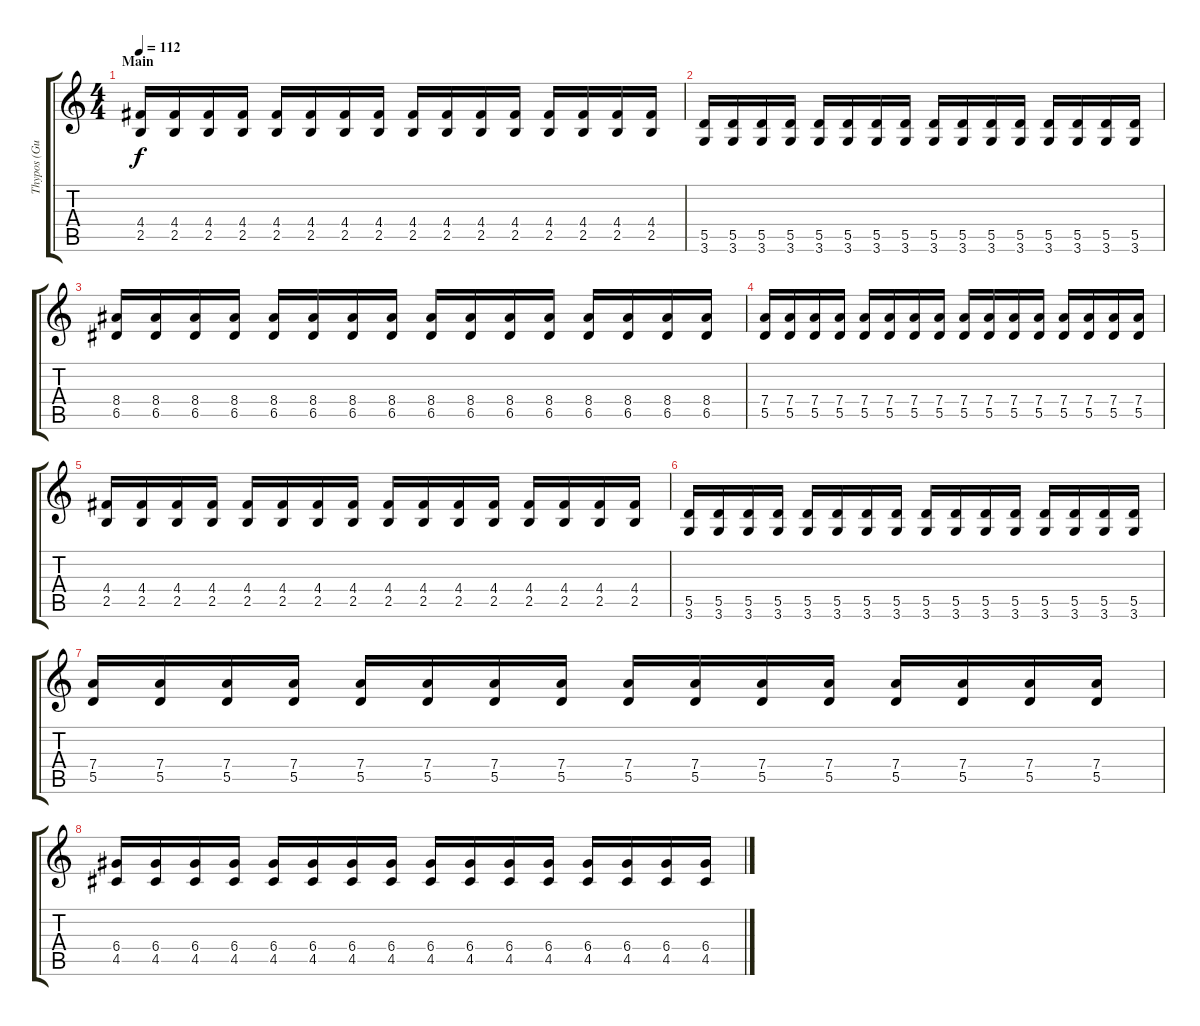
\track ("Thypos (Guitar)" "Thypos (Gu") {instrument distortionguitar}
\staff {score tabs}
\tuning (E4 B3 G3 D3 A2 E2) {hide}
\ts (4 4)
\section ("" "Main")
\tempo 112
\clef g2
\ks c
(4.4 2.5).16{dy f} (4.4 2.5).16 (4.4 2.5).16 (4.4 2.5).16 (4.4 2.5).16 (4.4 2.5).16 (4.4 2.5).16 (4.4 2.5).16 (4.4 2.5).16 (4.4 2.5).16 (4.4 2.5).16 (4.4 2.5).16 (4.4 2.5).16 (4.4 2.5).16 (4.4 2.5).16 (4.4 2.5).16 |
(5.5 3.6).16 (5.5 3.6).16 (5.5 3.6).16 (5.5 3.6).16 (5.5 3.6).16 (5.5 3.6).16 (5.5 3.6).16 (5.5 3.6).16 (5.5 3.6).16 (5.5 3.6).16 (5.5 3.6).16 (5.5 3.6).16 (5.5 3.6).16 (5.5 3.6).16 (5.5 3.6).16 (5.5 3.6).16 |
(8.4 6.5).16 (8.4 6.5).16 (8.4 6.5).16 (8.4 6.5).16 (8.4 6.5).16 (8.4 6.5).16 (8.4 6.5).16 (8.4 6.5).16 (8.4 6.5).16 (8.4 6.5).16 (8.4 6.5).16 (8.4 6.5).16 (8.4 6.5).16 (8.4 6.5).16 (8.4 6.5).16 (8.4 6.5).16 |
(7.4 5.5).16 (7.4 5.5).16 (7.4 5.5).16 (7.4 5.5).16 (7.4 5.5).16 (7.4 5.5).16 (7.4 5.5).16 (7.4 5.5).16 (7.4 5.5).16 (7.4 5.5).16 (7.4 5.5).16 (7.4 5.5).16 (7.4 5.5).16 (7.4 5.5).16 (7.4 5.5).16 (7.4 5.5).16 |
(4.4 2.5).16 (4.4 2.5).16 (4.4 2.5).16 (4.4 2.5).16 (4.4 2.5).16 (4.4 2.5).16 (4.4 2.5).16 (4.4 2.5).16 (4.4 2.5).16 (4.4 2.5).16 (4.4 2.5).16 (4.4 2.5).16 (4.4 2.5).16 (4.4 2.5).16 (4.4 2.5).16 (4.4 2.5).16 |
(5.5 3.6).16 (5.5 3.6).16 (5.5 3.6).16 (5.5 3.6).16 (5.5 3.6).16 (5.5 3.6).16 (5.5 3.6).16 (5.5 3.6).16 (5.5 3.6).16 (5.5 3.6).16 (5.5 3.6).16 (5.5 3.6).16 (5.5 3.6).16 (5.5 3.6).16 (5.5 3.6).16 (5.5 3.6).16 |
(7.4 5.5).16 (7.4 5.5).16 (7.4 5.5).16 (7.4 5.5).16 (7.4 5.5).16 (7.4 5.5).16 (7.4 5.5).16 (7.4 5.5).16 (7.4 5.5).16 (7.4 5.5).16 (7.4 5.5).16 (7.4 5.5).16 (7.4 5.5).16 (7.4 5.5).16 (7.4 5.5).16 (7.4 5.5).16 |
(6.4 4.5).16 (6.4 4.5).16 (6.4 4.5).16 (6.4 4.5).16 (6.4 4.5).16 (6.4 4.5).16 (6.4 4.5).16 (6.4 4.5).16 (6.4 4.5).16 (6.4 4.5).16 (6.4 4.5).16 (6.4 4.5).16 (6.4 4.5).16 (6.4 4.5).16 (6.4 4.5).16 (6.4 4.5).16
